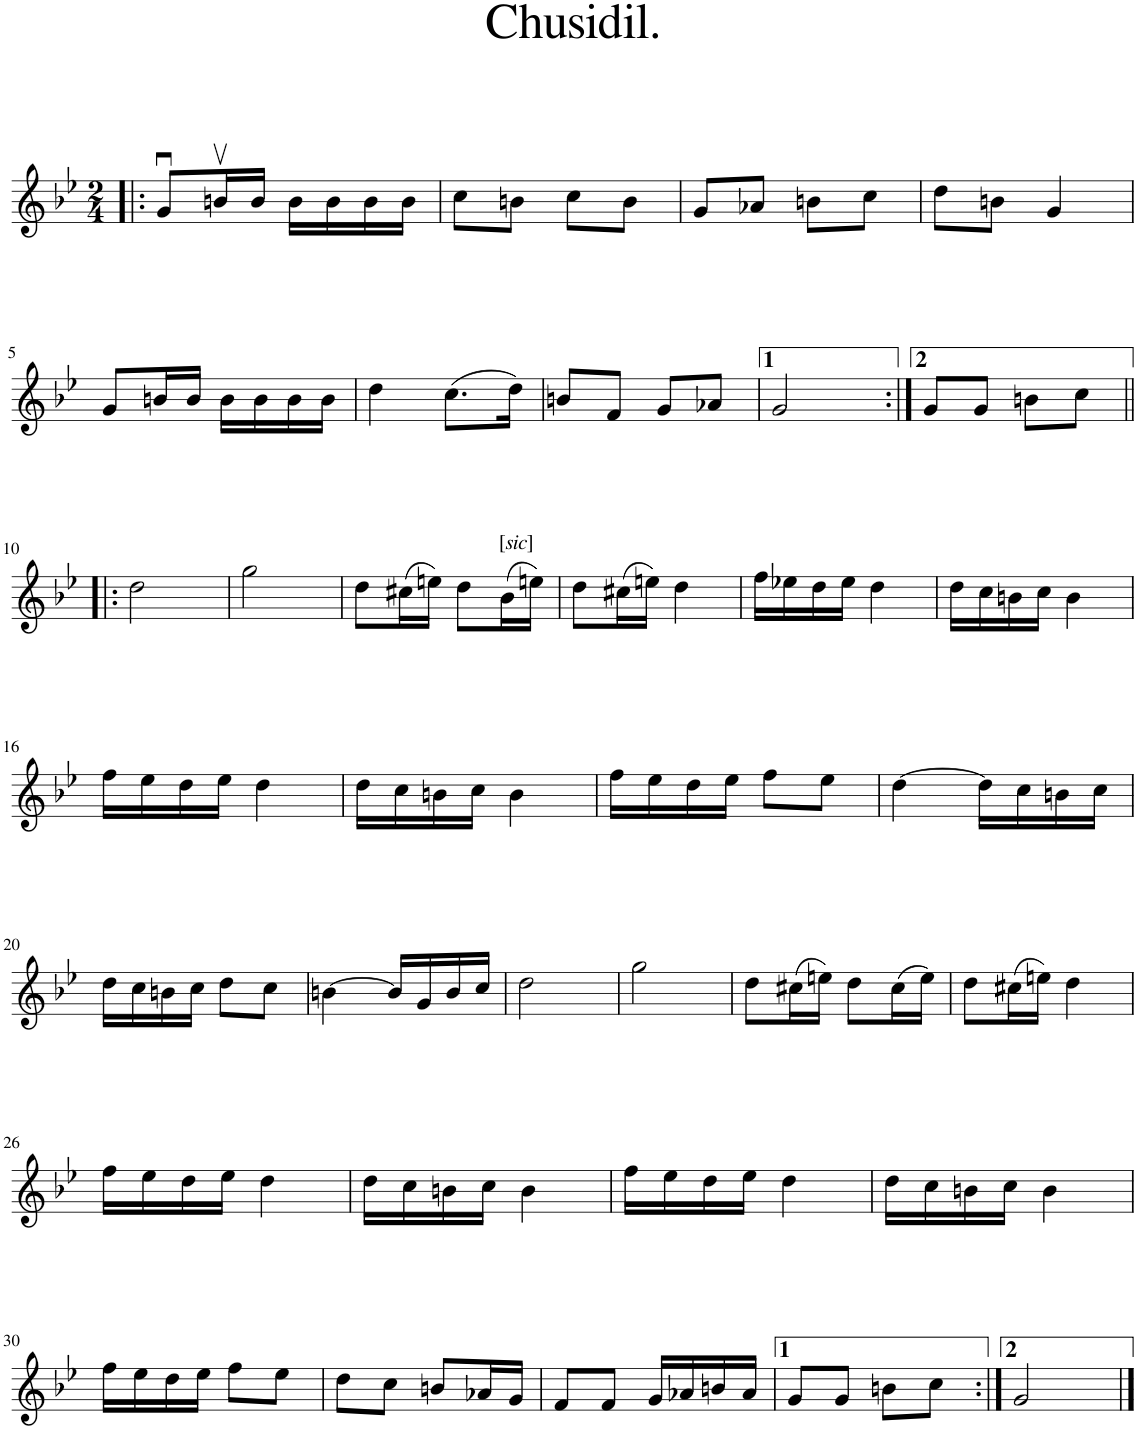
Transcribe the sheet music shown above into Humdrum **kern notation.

**kern
*part1
*staff1
*I"Piano
*I'Pno.
*clefG2
*k[b-e-]
*g:
*M2/4
=1!|:
8gu/L
16bnv/L
16b/JJ
16b\LL
16b\
16b\
16b\JJ
=2
8cc\L
8bn\J
8cc\L
8b\J
=3
8g/L
8a-X/J
8bn\L
8cc\J
=4
8dd\L
8bn\J
4g/
!!LO:LB:g=z
=5
8g/L
16bn/L
16b/JJ
16b\LL
16b\
16b\
16b\JJ
=6
4dd\
(8.cc\L
16dd\Jk)
=7
8bn/L
8f/J
8g/L
8a-X/J
=8
2g/
=9:|!
8g/L
8g/J
8bn\L
8cc\J
!!LO:LB:g=z
=10!|:
2dd\
=11
2gg\
=12
8dd\L
(16cc#X\L
16een\JJ)
8dd\L
!LO:TX:a:t=[
!LO:TX:a:i:t=sic
!LO:TX:a:t=]
(16b-\L
16een\JJ)
=13
8dd\L
(16cc#X\L
16een\JJ)
4dd\
=14
16ff\LL
16ee-X\
16dd\
16ee-\JJ
4dd\
=15
16dd\LL
16cc\
16bn\
16cc\JJ
4b\
!!LO:LB:g=z
=16
16ff\LL
16ee-\
16dd\
16ee-\JJ
4dd\
=17
16dd\LL
16cc\
16bn\
16cc\JJ
4b\
=18
16ff\LL
16ee-\
16dd\
16ee-\JJ
8ff\L
8ee-\J
=19
[4dd\
16dd\LL]
16cc\
16bn\
16cc\JJ
!!LO:LB:g=z
=20
16dd\LL
16cc\
16bn\
16cc\JJ
8dd\L
8cc\J
=21
[4bn\
16b/LL]
16g/
16b/
16cc/JJ
=22
2dd\
=23
2gg\
=24
8dd\L
(16cc#X\L
16een\JJ)
8dd\L
(16cc#\L
16ee\JJ)
=25
8dd\L
(16cc#X\L
16een\JJ)
4dd\
!!LO:LB:g=z
=26
16ff\LL
16ee-\
16dd\
16ee-\JJ
4dd\
=27
16dd\LL
16cc\
16bn\
16cc\JJ
4b\
=28
16ff\LL
16ee-\
16dd\
16ee-\JJ
4dd\
=29
16dd\LL
16cc\
16bn\
16cc\JJ
4b\
!!LO:LB:g=z
=30
16ff\LL
16ee-\
16dd\
16ee-\JJ
8ff\L
8ee-\J
=31
8dd\L
8cc\J
8bn/L
16a-X/L
16g/JJ
=32
8f/L
8f/J
16g/LL
16a-X/
16bn/
16a-/JJ
=33
8g/L
8g/J
8bn\L
8cc\J
=34:|!
2g/
==
*-
